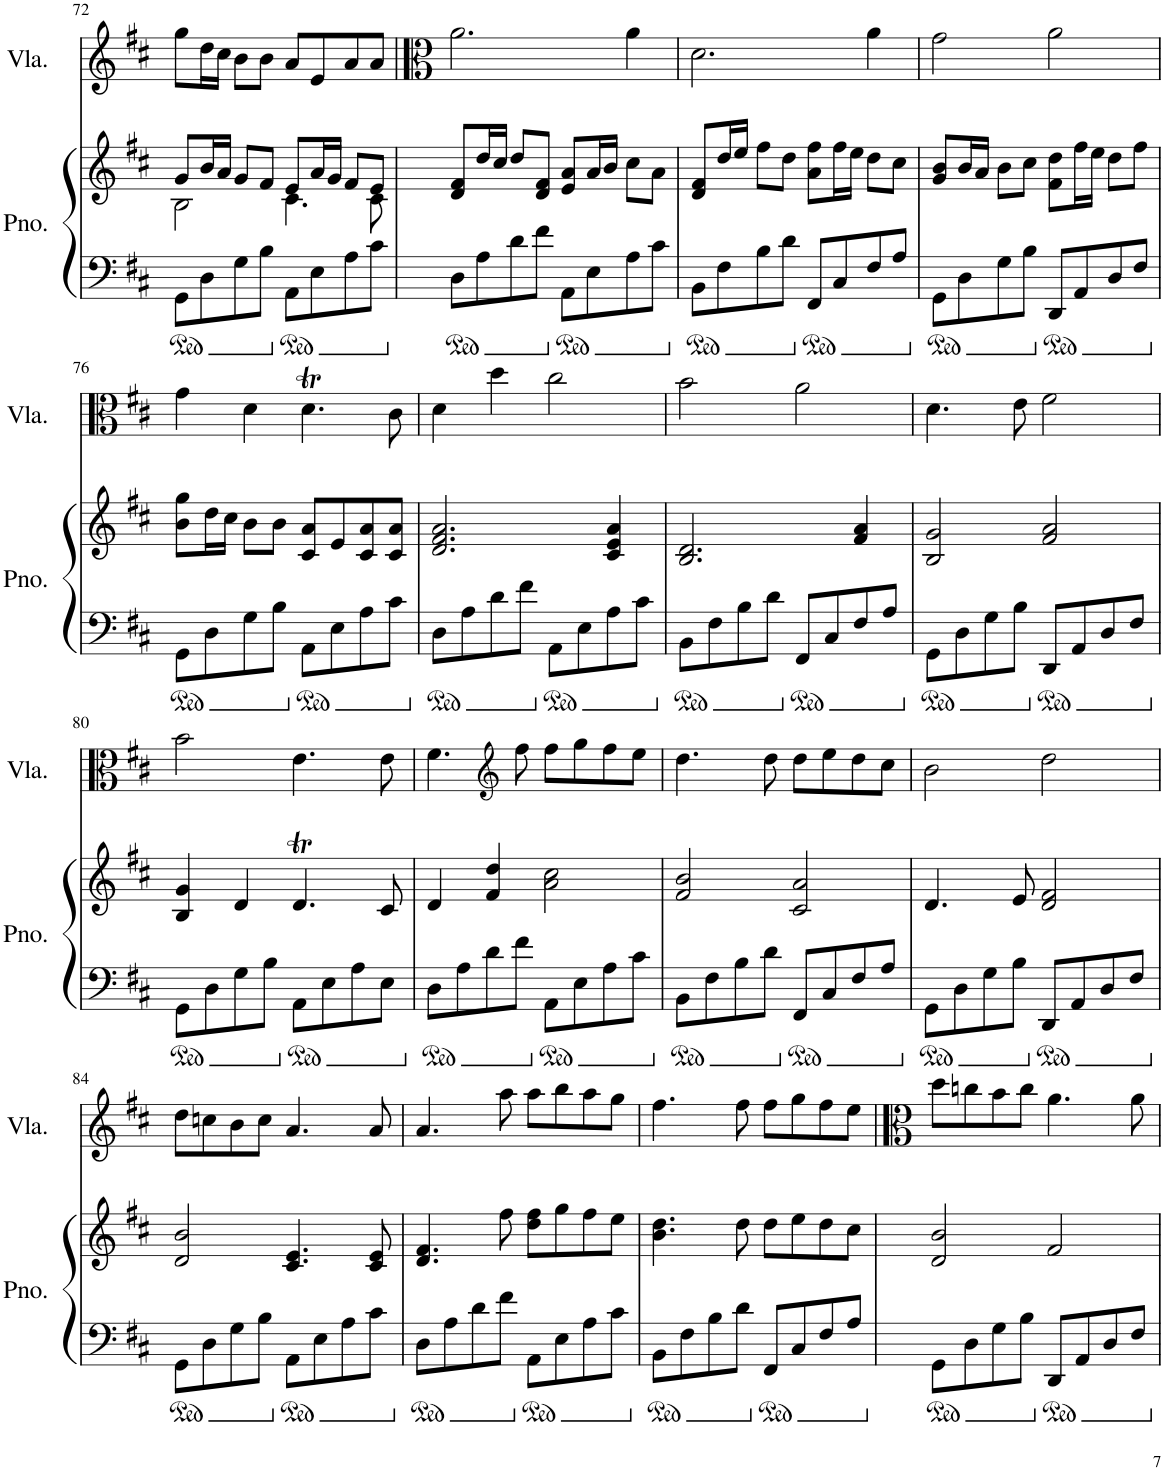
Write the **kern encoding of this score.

**kern	**kern	**kern
*part2	*part2	*part1
*staff3	*staff2	*staff1
*I"Grand Piano	*	*I"Viola
*I'Pno.	*	*I'Vla.
!!LO:PB:g=z
*clefF4	*clefG2	*clefG2
*k[f#c#]	*k[f#c#]	*k[f#c#]
*M4/4	*M4/4	*M4/4
=72	=72	=72
*	*^	*
8GG\L	8g/L	2B\	8gg\L
8D\	16b/L	.	16dd\L
.	16a/JJ	.	16cc#\JJ
8G\	8g/L	.	8b\L
8B\J	8f#/J	.	8b\J
8AA\L	8e/L	4.c#\	8a/L
8E\	16a/L	.	8e/
.	16g/JJ	.	.
8A\	8f#/L	.	8a/
8c#\J	8e/J	8c#\	8a/J
*	*v	*v	*
=73	=73	=73
8D\L	8d/ 8f#/L	2.a\
8A\	16dd/L	.
.	16cc#/JJ	.
8d\	8dd/L	.
8f#\J	8d/ 8f#/J	.
8AA\L	8e/ 8a/L	.
8E\	16a/L	.
.	16b/JJ	.
8A\	8cc#\L	4a\
8c#\J	8a\J	.
=74	=74	=74
8BB\L	8d/ 8f#/L	2.d\
8F#\	16dd/L	.
.	16ee/JJ	.
8B\	8ff#\L	.
8d\J	8dd\J	.
8FF#/L	8a\ 8ff#\L	.
8C#/	16ff#\L	.
.	16ee\JJ	.
8F#/	8dd\L	4a\
8A/J	8cc#\J	.
=75	=75	=75
8GG\L	8g/ 8b/L	2g\
8D\	16b/L	.
.	16a/JJ	.
8G\	8b\L	.
8B\J	8cc#\J	.
8DD/L	8f#\ 8dd\L	2a\
8AA/	16ff#\L	.
.	16ee\JJ	.
8D/	8dd\L	.
8F#/J	8ff#\J	.
!!LO:LB:g=z
=76	=76	=76
8GG\L	8b\ 8gg\L	4g\
8D\	16dd\L	.
.	16cc#\JJ	.
8G\	8b\L	4d\
8B\J	8b\J	.
8AA\L	8c#/ 8a/L	4.dT\
8E\	8e/	.
8A\	8c#/ 8a/	.
8c#\J	8c#/ 8a/J	8c#\
=77	=77	=77
8D\L	2.d/ 2.f#/ 2.a/	4d\
8A\	.	.
8d\	.	4dd\
8f#\J	.	.
8AA\L	.	2cc#\
8E\	.	.
8A\	4c#/ 4e/ 4a/	.
8c#\J	.	.
=78	=78	=78
8BB\L	2.B/ 2.d/	2b\
8F#\	.	.
8B\	.	.
8d\J	.	.
8FF#/L	.	2a\
8C#/	.	.
8F#/	4f#/ 4a/	.
8A/J	.	.
=79	=79	=79
8GG\L	2B/ 2g/	4.d\
8D\	.	.
8G\	.	.
8B\J	.	8e\
8DD/L	2f#/ 2a/	2f#\
8AA/	.	.
8D/	.	.
8F#/J	.	.
!!LO:LB:g=z
=80	=80	=80
8GG\L	4B/ 4g/	2b\
8D\	.	.
8G\	4d/	.
8B\J	.	.
8AA\L	4.dT/	4.e\
8E\	.	.
8A\	.	.
8E\J	8c#/	8e\
=81	=81	=81
8D\L	4d/	4.f#\
8A\	.	.
8d\	4f#/ 4dd/	.
*	*	*clefG2
8f#\J	.	8ff#\
8AA\L	2a\ 2cc#\	8ff#\L
8E\	.	8gg\
8A\	.	8ff#\
8c#\J	.	8ee\J
=82	=82	=82
8BB\L	2f#/ 2b/	4.dd\
8F#\	.	.
8B\	.	.
8d\J	.	8dd\
8FF#/L	2c#/ 2a/	8dd\L
8C#/	.	8ee\
8F#/	.	8dd\
8A/J	.	8cc#\J
=83	=83	=83
8GG\L	4.d/	2b\
8D\	.	.
8G\	.	.
8B\J	8e/	.
8DD/L	2d/ 2f#/	2dd\
8AA/	.	.
8D/	.	.
8F#/J	.	.
!!LO:LB:g=z
=84	=84	=84
8GG\L	2d/ 2b/	8dd\L
8D\	.	8ccn\
8G\	.	8b\
8B\J	.	8cc\J
8AA\L	4.c#/ 4.e/	4.a/
8E\	.	.
8A\	.	.
8c#\J	8c#/ 8e/	8a/
=85	=85	=85
8D\L	4.d/ 4.f#/	4.a/
8A\	.	.
8d\	.	.
8f#\J	8ff#\	8aa\
8AA\L	8dd\ 8ff#\L	8aa\L
8E\	8gg\	8bb\
8A\	8ff#\	8aa\
8c#\J	8ee\J	8gg\J
=86	=86	=86
8BB\L	4.b\ 4.dd\	4.ff#\
8F#\	.	.
8B\	.	.
8d\J	8dd\	8ff#\
8FF#/L	8dd\L	8ff#\L
8C#/	8ee\	8gg\
8F#/	8dd\	8ff#\
8A/J	8cc#\J	8ee\J
=87	=87	=87
8GG\L	2d/ 2b/	8dd\L
8D\	.	8ccn\
8G\	.	8b\
8B\J	.	8cc\J
8DD/L	2f#/	4.a\
8AA/	.	.
8D/	.	.
8F#/J	.	8a\
=	=	=
*-	*-	*-
